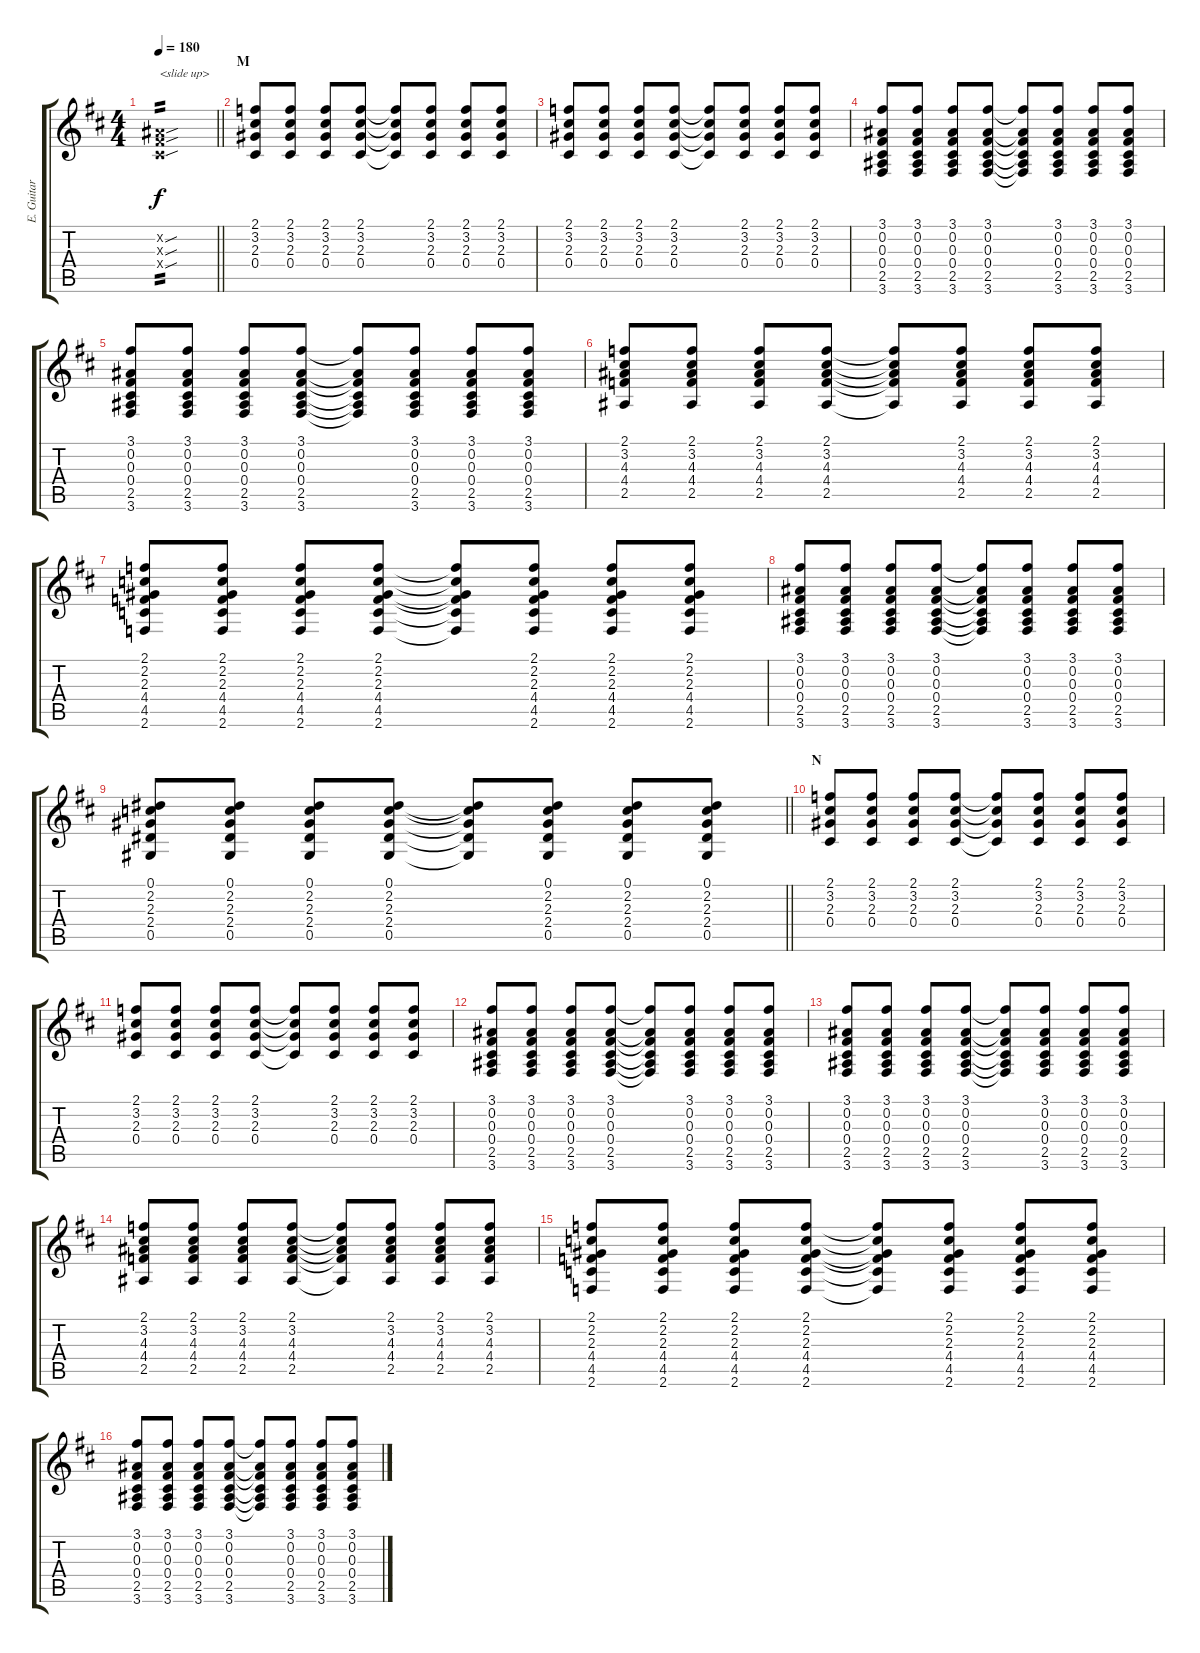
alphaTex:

\track ("E. Guitar I" "E. Guitar ") {instrument overdrivenguitar}
\staff {score tabs}
\tuning (Eb4 Bb3 Gb3 Db3 Ab2 Eb2) {hide}
\ts (4 4)
\tempo 180
\clef g2
\barLineRight lightlight
\ks d
(0.2{sou x} 0.3{sou x} 0.4{sou x}).1{txt "<slide up>" tp 2 dy f} |
\section ("" "M")
(2.1 3.2 2.3 0.4).8 (2.1 3.2 2.3 0.4).8 (2.1 3.2 2.3 0.4).8 (2.1 3.2 2.3 0.4).8 (2.1{t} 3.2{t} 2.3{t} 0.4{t}).8 (2.1 3.2 2.3 0.4).8 (2.1 3.2 2.3 0.4).8 (2.1 3.2 2.3 0.4).8 |
(2.1 3.2 2.3 0.4).8 (2.1 3.2 2.3 0.4).8 (2.1 3.2 2.3 0.4).8 (2.1 3.2 2.3 0.4).8 (2.1{t} 3.2{t} 2.3{t} 0.4{t}).8 (2.1 3.2 2.3 0.4).8 (2.1 3.2 2.3 0.4).8 (2.1 3.2 2.3 0.4).8 |
(3.1 0.2 0.3 0.4 2.5 3.6).8 (3.1 0.2 0.3 0.4 2.5 3.6).8 (3.1 0.2 0.3 0.4 2.5 3.6).8 (3.1 0.2 0.3 0.4 2.5 3.6).8 (3.1{t} 0.2{t} 0.3{t} 0.4{t} 2.5{t} 3.6{t}).8 (3.1 0.2 0.3 0.4 2.5 3.6).8 (3.1 0.2 0.3 0.4 2.5 3.6).8 (3.1 0.2 0.3 0.4 2.5 3.6).8 |
(3.1 0.2 0.3 0.4 2.5 3.6).8 (3.1 0.2 0.3 0.4 2.5 3.6).8 (3.1 0.2 0.3 0.4 2.5 3.6).8 (3.1 0.2 0.3 0.4 2.5 3.6).8 (3.1{t} 0.2{t} 0.3{t} 0.4{t} 2.5{t} 3.6{t}).8 (3.1 0.2 0.3 0.4 2.5 3.6).8 (3.1 0.2 0.3 0.4 2.5 3.6).8 (3.1 0.2 0.3 0.4 2.5 3.6).8 |
(2.1 3.2 4.3 4.4 2.5).8 (2.1 3.2 4.3 4.4 2.5).8 (2.1 3.2 4.3 4.4 2.5).8 (2.1 3.2 4.3 4.4 2.5).8 (2.1{t} 3.2{t} 4.3{t} 4.4{t} 2.5{t}).8 (2.1 3.2 4.3 4.4 2.5).8 (2.1 3.2 4.3 4.4 2.5).8 (2.1 3.2 4.3 4.4 2.5).8 |
(2.1 2.2 2.3 4.4 4.5 2.6).8 (2.1 2.2 2.3 4.4 4.5 2.6).8 (2.1 2.2 2.3 4.4 4.5 2.6).8 (2.1 2.2 2.3 4.4 4.5 2.6).8 (2.1{t} 2.2{t} 2.3{t} 4.4{t} 4.5{t} 2.6{t}).8 (2.1 2.2 2.3 4.4 4.5 2.6).8 (2.1 2.2 2.3 4.4 4.5 2.6).8 (2.1 2.2 2.3 4.4 4.5 2.6).8 |
(3.1 0.2 0.3 0.4 2.5 3.6).8 (3.1 0.2 0.3 0.4 2.5 3.6).8 (3.1 0.2 0.3 0.4 2.5 3.6).8 (3.1 0.2 0.3 0.4 2.5 3.6).8 (3.1{t} 0.2{t} 0.3{t} 0.4{t} 2.5{t} 3.6{t}).8 (3.1 0.2 0.3 0.4 2.5 3.6).8 (3.1 0.2 0.3 0.4 2.5 3.6).8 (3.1 0.2 0.3 0.4 2.5 3.6).8 |
\barLineRight lightlight
(0.1 2.2 2.3 2.4 0.5).8 (0.1 2.2 2.3 2.4 0.5).8 (0.1 2.2 2.3 2.4 0.5).8 (0.1 2.2 2.3 2.4 0.5).8 (0.1{t} 2.2{t} 2.3{t} 2.4{t} 0.5{t}).8 (0.1 2.2 2.3 2.4 0.5).8 (0.1 2.2 2.3 2.4 0.5).8 (0.1 2.2 2.3 2.4 0.5).8 |
\section ("" "N")
(2.1 3.2 2.3 0.4).8 (2.1 3.2 2.3 0.4).8 (2.1 3.2 2.3 0.4).8 (2.1 3.2 2.3 0.4).8 (2.1{t} 3.2{t} 2.3{t} 0.4{t}).8 (2.1 3.2 2.3 0.4).8 (2.1 3.2 2.3 0.4).8 (2.1 3.2 2.3 0.4).8 |
(2.1 3.2 2.3 0.4).8 (2.1 3.2 2.3 0.4).8 (2.1 3.2 2.3 0.4).8 (2.1 3.2 2.3 0.4).8 (2.1{t} 3.2{t} 2.3{t} 0.4{t}).8 (2.1 3.2 2.3 0.4).8 (2.1 3.2 2.3 0.4).8 (2.1 3.2 2.3 0.4).8 |
(3.1 0.2 0.3 0.4 2.5 3.6).8 (3.1 0.2 0.3 0.4 2.5 3.6).8 (3.1 0.2 0.3 0.4 2.5 3.6).8 (3.1 0.2 0.3 0.4 2.5 3.6).8 (3.1{t} 0.2{t} 0.3{t} 0.4{t} 2.5{t} 3.6{t}).8 (3.1 0.2 0.3 0.4 2.5 3.6).8 (3.1 0.2 0.3 0.4 2.5 3.6).8 (3.1 0.2 0.3 0.4 2.5 3.6).8 |
(3.1 0.2 0.3 0.4 2.5 3.6).8 (3.1 0.2 0.3 0.4 2.5 3.6).8 (3.1 0.2 0.3 0.4 2.5 3.6).8 (3.1 0.2 0.3 0.4 2.5 3.6).8 (3.1{t} 0.2{t} 0.3{t} 0.4{t} 2.5{t} 3.6{t}).8 (3.1 0.2 0.3 0.4 2.5 3.6).8 (3.1 0.2 0.3 0.4 2.5 3.6).8 (3.1 0.2 0.3 0.4 2.5 3.6).8 |
(2.1 3.2 4.3 4.4 2.5).8 (2.1 3.2 4.3 4.4 2.5).8 (2.1 3.2 4.3 4.4 2.5).8 (2.1 3.2 4.3 4.4 2.5).8 (2.1{t} 3.2{t} 4.3{t} 4.4{t} 2.5{t}).8 (2.1 3.2 4.3 4.4 2.5).8 (2.1 3.2 4.3 4.4 2.5).8 (2.1 3.2 4.3 4.4 2.5).8 |
(2.1 2.2 2.3 4.4 4.5 2.6).8 (2.1 2.2 2.3 4.4 4.5 2.6).8 (2.1 2.2 2.3 4.4 4.5 2.6).8 (2.1 2.2 2.3 4.4 4.5 2.6).8 (2.1{t} 2.2{t} 2.3{t} 4.4{t} 4.5{t} 2.6{t}).8 (2.1 2.2 2.3 4.4 4.5 2.6).8 (2.1 2.2 2.3 4.4 4.5 2.6).8 (2.1 2.2 2.3 4.4 4.5 2.6).8 |
(3.1 0.2 0.3 0.4 2.5 3.6).8 (3.1 0.2 0.3 0.4 2.5 3.6).8 (3.1 0.2 0.3 0.4 2.5 3.6).8 (3.1 0.2 0.3 0.4 2.5 3.6).8 (3.1{t} 0.2{t} 0.3{t} 0.4{t} 2.5{t} 3.6{t}).8 (3.1 0.2 0.3 0.4 2.5 3.6).8 (3.1 0.2 0.3 0.4 2.5 3.6).8 (3.1 0.2 0.3 0.4 2.5 3.6).8
